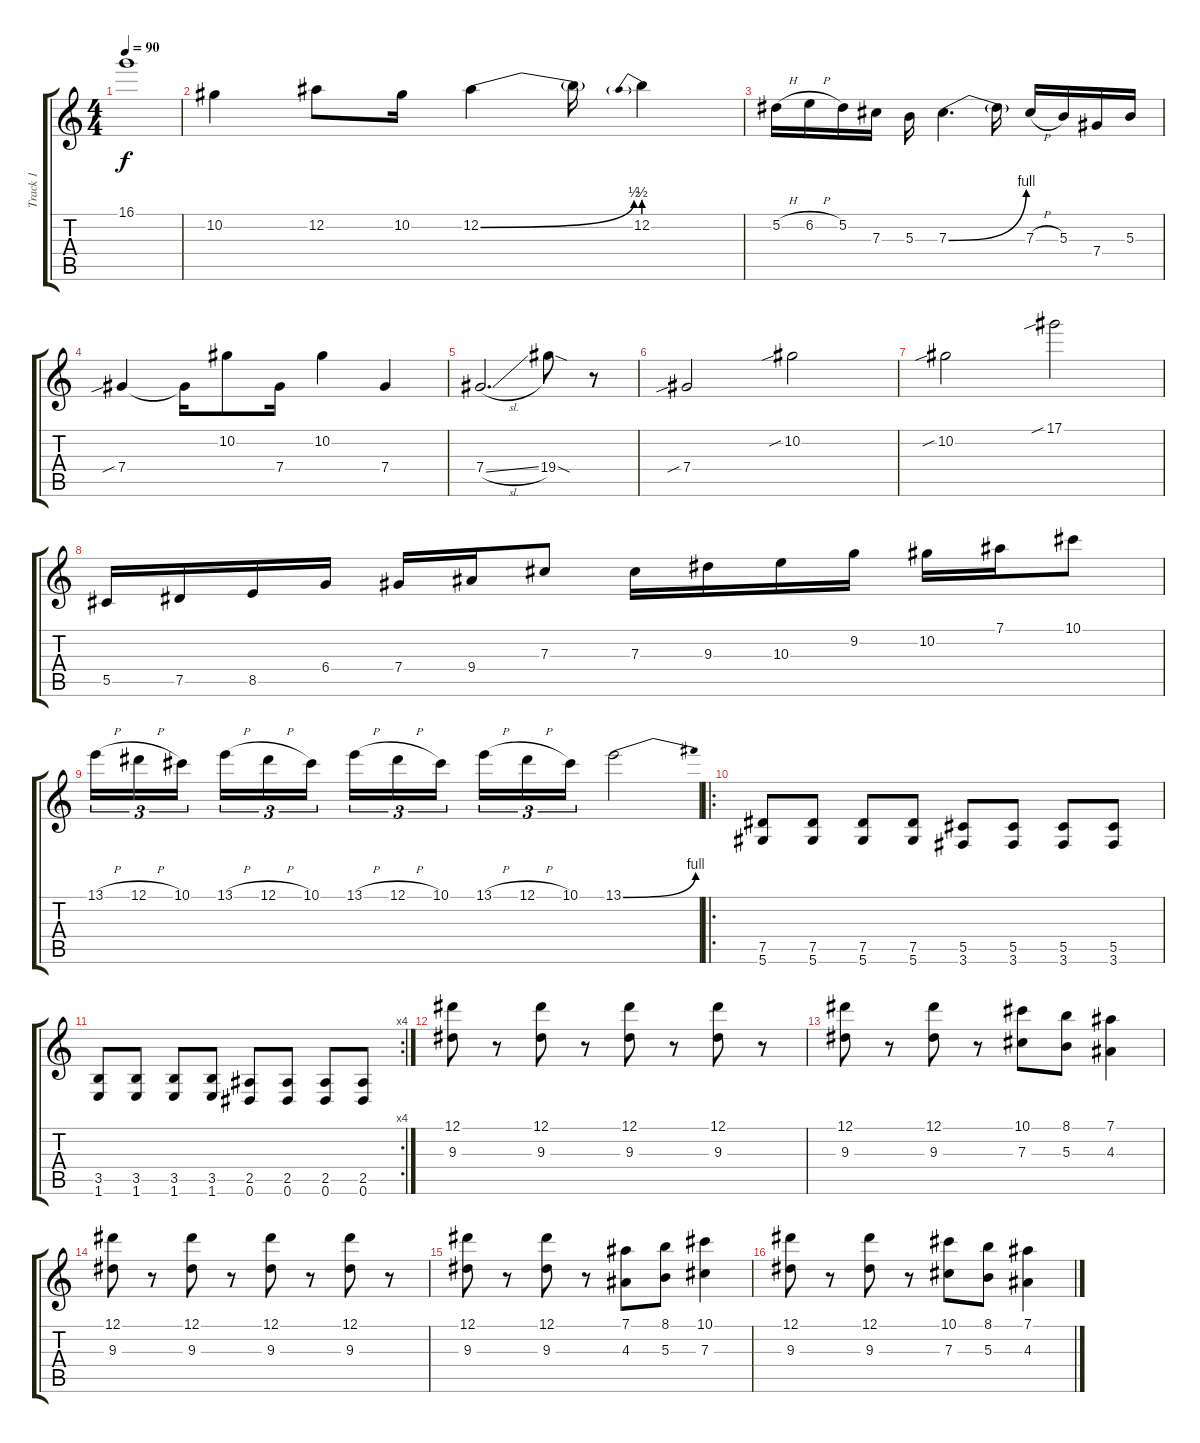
\track ("Track 1" "Track 1") {instrument electricguitarjazz}
\staff {score tabs}
\tuning (Eb4 Bb3 Gb3 Db3 Ab2 Eb2) {hide}
\ts (4 4)
\tempo 90
\clef g2
\ks c
16.1{t}.1{dy f} |
10.2.4 12.2.8 10.2.16 12.2{be (bend 0 0 60 2)}.4 12.2{t}.16 12.2{be (prebend 0 2 60 2)}.4 |
5.2{h}.16 6.2{h}.16 5.2.16 7.3.16 5.3.16 7.3{be (bend 0 0 60 4)}.4{d} 7.3{t}.16 7.3{h}.16 5.3.16 7.4.16 5.3.16 |
7.4{sib}.4 7.4{t}.16 10.2.8 7.4.16 10.2.4 7.4.4 |
7.4{sl}.2{d} 19.4{sod}.8 r.8 |
7.4{sib}.2 10.2{sib}.2 |
10.2{sib}.2 17.1{sib}.2 |
5.5.16 7.5.16 8.5.16 6.4.16 7.4.16 9.4.16 7.3.8 7.3.16 9.3.16 10.3.16 9.2.16 10.2.16 7.1.16 10.1.8 |
13.1{h}.16{tu (3 2)} 12.1{h}.16{tu (3 2)} 10.1.16{tu (3 2) beam splitsecondary} 13.1{h}.16{tu (3 2)} 12.1{h}.16{tu (3 2)} 10.1.16{tu (3 2)} 13.1{h}.16{tu (3 2)} 12.1{h}.16{tu (3 2)} 10.1.16{tu (3 2) beam splitsecondary} 13.1{h}.16{tu (3 2)} 12.1{h}.16{tu (3 2)} 10.1.16{tu (3 2)} 13.1{be (bend 0 0 60 4)}.2 |
\ro
(7.5 5.6).8 (7.5 5.6).8 (7.5 5.6).8 (7.5 5.6).8 (5.5 3.6).8 (5.5 3.6).8 (5.5 3.6).8 (5.5 3.6).8 |
\rc 4
(3.5 1.6).8 (3.5 1.6).8 (3.5 1.6).8 (3.5 1.6).8 (2.5 0.6).8 (2.5 0.6).8 (2.5 0.6).8 (2.5 0.6).8 |
(12.1 9.3).8 r.8 (12.1 9.3).8 r.8 (12.1 9.3).8 r.8 (12.1 9.3).8 r.8 |
(12.1 9.3).8 r.8 (12.1 9.3).8 r.8 (10.1 7.3).8 (8.1 5.3).8 (7.1 4.3).4 |
(12.1 9.3).8 r.8 (12.1 9.3).8 r.8 (12.1 9.3).8 r.8 (12.1 9.3).8 r.8 |
(12.1 9.3).8 r.8 (12.1 9.3).8 r.8 (7.1 4.3).8 (8.1 5.3).8 (10.1 7.3).4 |
(12.1 9.3).8 r.8 (12.1 9.3).8 r.8 (10.1 7.3).8 (8.1 5.3).8 (7.1 4.3).4
